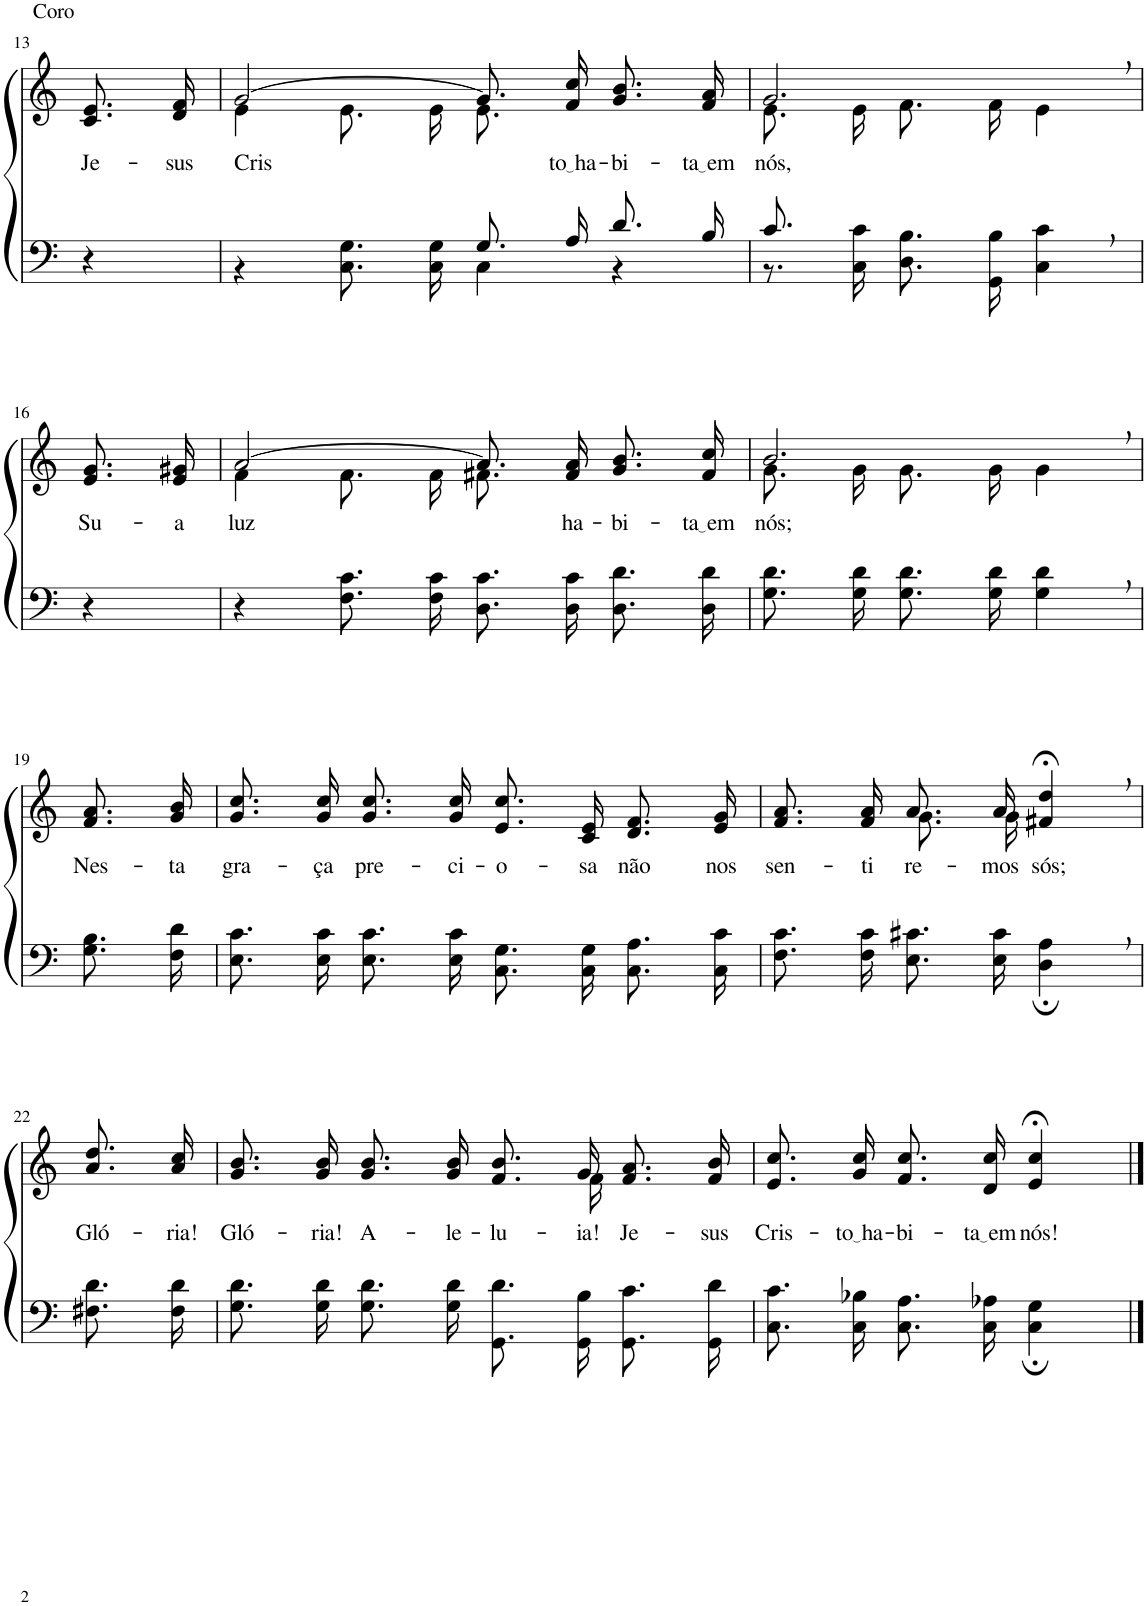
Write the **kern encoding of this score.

**kern	**kern	**text
*part2	*part1	*part1
*staff2	*staff1	*staff1
*I"Parte III e IV	*I"Parte I e II	*
!!LO:PB:g=z
*clefF4	*clefG2	*
*Trd-1c-2	*Trd-1c-2	*
*k[]	*k[]	*
*M4/4	*M4/4	*
=13	=13	=13
!	!LO:TX:a:t=Coro	!
!	!	!LO:LY:b
4r	8.c/ 8.e/L	Je-
!	!	!LO:LY:b
.	16d/ 16f/Jk	-sus
=14	=14	=14
*^	*^	*
!	!	!	!	!LO:LY:b
2ryy	4r	[2g/	4e\	-Cris-
.	8.C\ 8.G\L	.	8.e\	.
.	16C\ 16G\Jk	.	16e\KL	.
8.G/L	4C\	8.g/L]	8.e\J	.
!	!	!	!	!LO:LY:b
16A/Jk	.	16f/ 16cc/Jk	4ryy	to ha
!	!	!	!	!LO:LY:b
8.d/L	4r	8.g/ 8.b/L	.	-bi-
!	!	!	!	!LO:LY:b
16B/Jk	.	16f/ 16a/Jk	16ryy	ta em
=15	=15	=15	=15	=15
!	!	!	!	!LO:LY:b
8.c/	8.r	2.g,/	8.e\L	nós,
2ryy	16C\ 16c\	.	16e\Jk	.
.	8.D\ 8.B\L	.	8.f\L	.
.	16GG\ 16B\Jk	.	16f\Jk	.
.	4C\ 4c\	.	4e\	.
16ryy	.	.	.	.
*v	*v	*	*	*
*	*v	*v	*
!!LO:LB:g=z
=16	=16	=16
!	!	!LO:LY:b
4r	8.e/ 8.g/L	Su-
!	!	!LO:LY:b
.	16e/ 16g#X/Jk	-a
=17	=17	=17
*	*^	*
!	!	!	!LO:LY:b
4r	[2a/	4f\	luz
8.F\ 8.c\L	.	8.f\	.
16F\ 16c\Jk	.	16f\KL	.
8.D\ 8.c\L	8.a/L]	8.f#X\J	.
!	!	!	!LO:LY:b
16D\ 16c\Jk	16f#/ 16a/Jk	4ryy	ha-
!	!	!	!LO:LY:b
8.D\ 8.d\L	8.g/ 8.b/L	.	-bi-
!	!	!	!LO:LY:b
16D\ 16d\Jk	16f#/ 16cc/Jk	16ryy	ta em
=18	=18	=18	=18
!	!	!	!LO:LY:b
8.G\ 8.d\L	2.b,/	8.g\L	nós;
16G\ 16d\Jk	.	16g\Jk	.
8.G\ 8.d\L	.	8.g\L	.
16G\ 16d\Jk	.	16g\Jk	.
4G\, 4d\,	.	4g\	.
!!LO:LB:g=z
=19	=19	=19	=19
!	!	!	!LO:LY:b
*	*v	*v	*
8.G\ 8.B\L	8.f/ 8.a/L	Nes-
!	!	!LO:LY:b
16F\ 16d\Jk	16g/ 16b/Jk	-ta
=20	=20	=20
!	!	!LO:LY:b
8.E\ 8.c\L	8.g/ 8.cc/L	gra-
!	!	!LO:LY:b
16E\ 16c\Jk	16g/ 16cc/Jk	-ça
!	!	!LO:LY:b
8.E\ 8.c\L	8.g/ 8.cc/L	pre-
!	!	!LO:LY:b
16E\ 16c\Jk	16g/ 16cc/Jk	-ci-
!	!	!LO:LY:b
8.C\ 8.G\L	8.e/ 8.cc/L	-o-
!	!	!LO:LY:b
16C\ 16G\Jk	16c/ 16e/Jk	-sa
!	!	!LO:LY:b
8.C\ 8.A\L	8.d/ 8.f/L	não
!	!	!LO:LY:b
16C\ 16c\Jk	16e/ 16g/Jk	nos
=21	=21	=21
!	!	!LO:LY:b
*	*^	*
8.F\ 8.c\L	8.f/ 8.a/L	4ryy	sen-
!	!	!	!LO:LY:b
16F\ 16c\Jk	16f/ 16a/Jk	.	-ti-
!	!	!	!LO:LY:b
8.E\ 8.c#X\L	8.a/L	8.g\L	-re-
!	!	!	!LO:LY:b
16E\ 16c#\Jk	16a/Jk	16g\Jk	-mos
!	!	!	!LO:LY:b
4D\;, 4A\;,	4f#X/;<, 4dd/;<,	4ryy	sós;
!!LO:LB:g=z
=22	=22	=22	=22
!	!	!	!LO:LY:b
*	*v	*v	*
8.F#X\ 8.d\L	8.a\ 8.dd\L	Gló-
!	!	!LO:LY:b
16F#\ 16d\Jk	16a\ 16cc\Jk	-ria!
=23	=23	=23
!	!	!LO:LY:b
*	*^	*
8.G\ 8.d\L	8.g/ 8.b/L	8.ryy	Gló-
!	!	!	!LO:LY:b
*	*v	*v	*
16G\ 16d\Jk	16g/ 16b/Jk	-ria!
!	!	!LO:LY:b
8.G\ 8.d\L	8.g/ 8.b/L	A-
!	!	!LO:LY:b
16G\ 16d\Jk	16g/ 16b/Jk	-le-
!	!	!LO:LY:b
8.GG\ 8.d\L	8.f/ 8.b/L	-lu-
!	!	!LO:LY:b
*	*^	*
16GG\ 16B\Jk	16g/Jk	16f\	-ia!
!	!	!	!LO:LY:b
8.GG\ 8.c\L	8.f/ 8.a/L	4ryy	Je-
!	!	!	!LO:LY:b
16GG\ 16d\Jk	16f/ 16b/Jk	.	-sus
*	*v	*v	*
=24	=24	=24
!	!	!LO:LY:b
8.C\ 8.c\L	8.e/ 8.cc/L	Cris-
!	!	!LO:LY:b
16C\ 16B-X\Jk	16g/ 16cc/Jk	to ha
!	!	!LO:LY:b
8.C\ 8.A\L	8.f/ 8.cc/L	-bi-
!	!	!LO:LY:b
16C\ 16A-X\Jk	16d/ 16cc/Jk	ta em
!	!	!LO:LY:b
4C\; 4G\;	4e/;< 4cc/;<	nós!
==	==	==
*-	*-	*-
